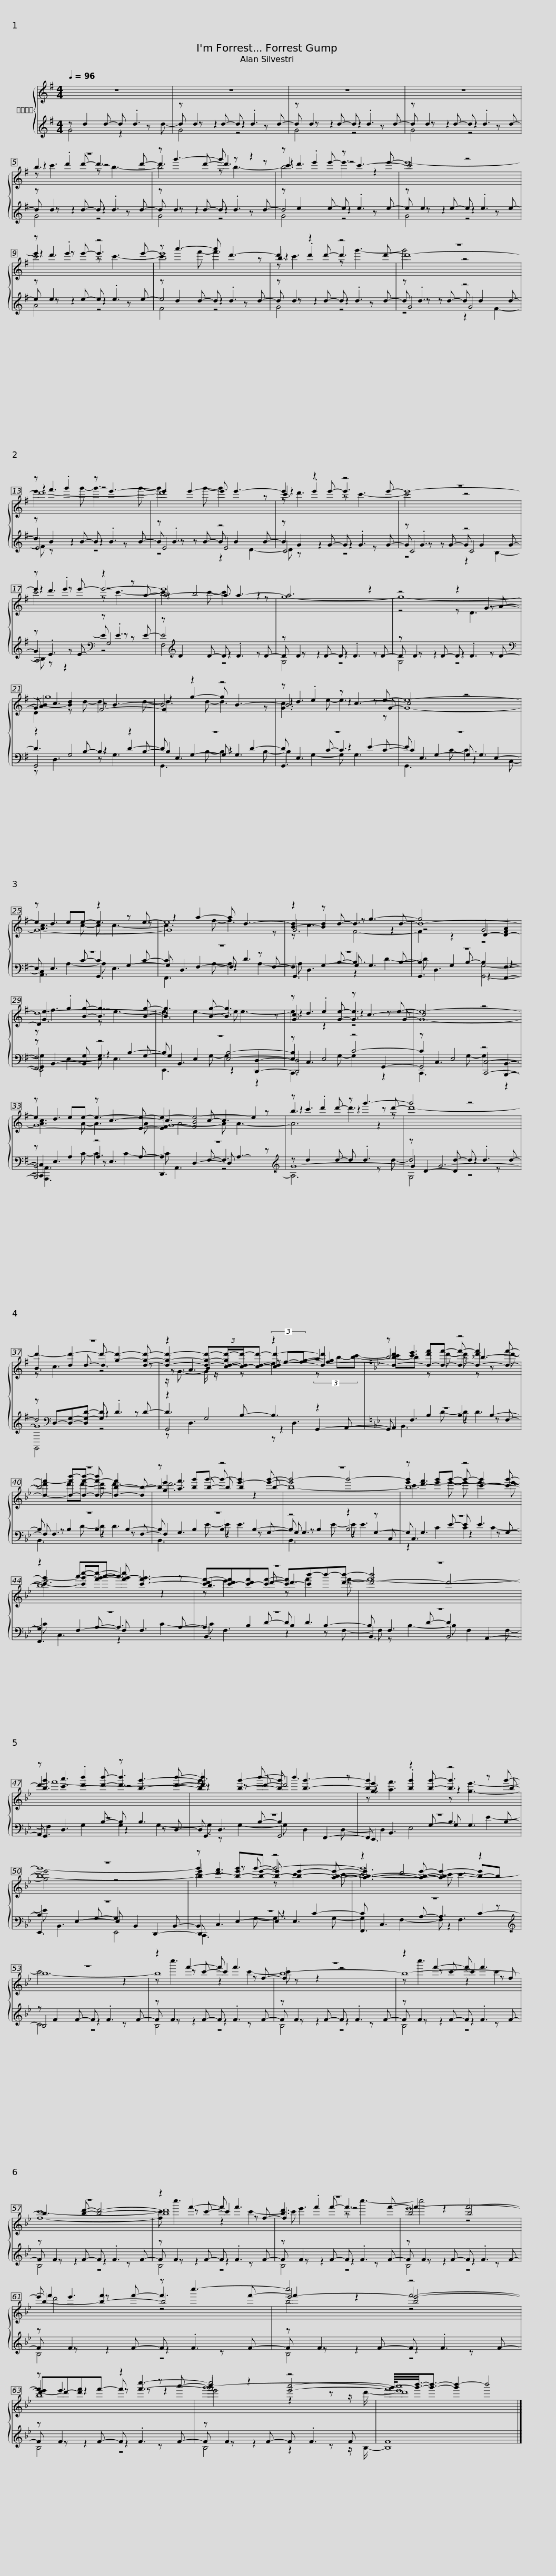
X:1
%%score { ( 1 5 6 7 ) | ( 2 3 4 8 ) }
L:1/8
Q:1/4=96
M:4/4
I:linebreak $
K:G
V:1 treble
V:5 treble
V:6 treble
V:7 treble
V:2 treble
V:3 treble
V:4 treble
V:8 treble
V:1
 z8 | z8 | z8 | z8 |$ z8 | %5
 z g'3- g' z z2 | z d'3 z c'3- |$ c'4 z4 | z d'3 z4 | z a'3- a' d'3- |$ %10
 d'2 z2 z4 | z8 | z f'3 z e'3- |$ e'2 e'2- e' e'3- | e'2 z2 z4 | %15
 z8 |$ z d'3 z2 z a- | a4- a a3- | a6 z2 |$ z4 z2 G2- | %20
 G c3 F4- | F2 z2 z4 |$ z d3 z c3- | c4 z4 | z d3 z2 z e- |$ %25
 e8 | z2 z d- d3 d- | d8- |$ d8- | d8 | %30
 z d3 z c3- |$ c4 z4 | z d3 z c3- | c3 c- c3 z |$ z c'3 z g'3- | %35
 g'4 z4 | z8 |$ z2 B2 z2 a2 |[K:Bb] z [c'e']3 z4 |$ z8 | %40
 z [af']3 z4 | z8 |$ z [d'f']3 z4 | z2 a'a'- a'3 z |$ z8 | %45
 z8 |$ z [c'a']3 z [bg']3- | [bg']2 [bg']2- [bg'] [bg']3- | [bg']2 z2 z4 |$ z8 | %50
 z [d'f']3 z4 | z2 d'4 z2 |$ z8 | z2 f'2- f' f'3 | z8 |$ %55
 z2 f'2- f' f'3 | z8 | z2 f'2- f' f'3 |$ z8 | e'8- | %60
 e' e'3 z c''3- |$ c''4 z4 | z e'3 z2 z a'- | a'2 z2 z4 |$ f'8 |] %65
V:2
 z d2 d- d .d3 | z d2 d- d .d3 | z d2 d- d .d3 | z d2 d- d .d3 |$ z d2 d- d .d3 | %5
 z d2 d- d .d3 | z e2 e- e .e3 |$ z e2 e- e .e3 | z e2 e- e .e3 | z d2 d- d .d3 |$ %10
 z d2 d- d .d3 | z .d3 z4 | z B2 B- B .B3 |$ z .B3 z4 | z G2 G- G .G3 | %15
 z .G3 z4 |$ z .E3[K:bass] z .E3 | z[K:treble] D2 D- D .D3 | z D2 D- D .D3 |$ z D2 D- D .D3[K:bass] | %20
 z2 G,4 z2 | z8 |$ z8 | z8 | z8 |$ %25
 z8 | z8 | z8 |$ z B,,2- [B,,G,] z4 | z8 | %30
 z C,3 z4 |$ z C,3 z4 | z E,3 z4 | z8[K:treble] |$ z d2 d- d .d3 | %35
 z D2- [Dd-] d .d3 | z[K:bass] D,-[D,G,]-[D,G,-D-] [G,D] .D3 |$ z2 G,4 z2 |[K:Bb] z8 |$ z8 | %40
 z8 | z4 z2 z C, |$ z8 | z8 |$ z8 | %45
 z8 |$ z8 | z8 | z8 |$ z8 | %50
 z8 | z8[K:treble] |$ z F2 F- F .F3 | z F2 F- F .F3 | z F2 F- F .F3 |$ %55
 z F2 F- F .F3 | z F2 F- F .F3 | z F2 F- F .F3 |$ z F2 F- F .F3 | z F2 F- F .F3 | %60
 z F2 F- F .F3 |$ z F2 F- F .F3 | z F2 F- F .F3 | z F2 F- F .F3 |$ F8 |] %65
V:3
 G4 z2 z d- | d z z2 z2 z d- | d z z2 z2 z d- | d z z2 z2 z d- |$ d z z2 z2 z d- | %5
 d z z2 z2 z d- | d4 z2 z e- |$ e z z2 z2 z e- | e z z2 z2 z e- | e4 z2 z d- |$ %10
 d z z2 z2 z d- | d z z d- d d2 d- | d2 z2 z2 z B- |$ B z z B- B B2 B- | B2 z2 z2 z G- | %15
 G z z G- G G2 G- |$ G2 z[K:bass] E- E z z E- | E4[K:treble] z2 z D- | D z z2 z2 z D- |$ D z z2 z2 z[K:bass] D- | %20
 D3 B,- B,3 B,- | B,2 G,2- G, G,3 |$ G,,3 C- C3 C- | C2 G,2- G, G,3 | A,,3 C- C2 G,2- |$ %25
 G, D,3 z2 z F,- | F,2 G,2- G, G,3 | G,,3 B,- B,2 z2 |$ E,,4 z2 B,2- | B, B,,3 z2 [D,,D,]2- | %30
 [D,,D,]4 C4- |$ C2 E,4 [B,,,B,,]2- | [B,,,B,,]4 z E,3 | D,,3 F,- F,3[K:treble] z |$ G8- | %35
 G2 G6- | G8[K:bass] |$ G,,4 z2 G,,2- |[K:Bb] G,, F,3 z2 z F,- |$ F, F,3 z2 z F,- | %40
 F,2 B,2 B,2 B,2- | B, z B,2 B,4 |$ C,3 E- E E3 | F,,3 A,- A,3 A,- |$ A,2 B,2 B,2 B,2- | %45
 B, F,3 B,,4 |$ G,,3 B,- B, B,3 | G,,3 B,- B,2 F,,2- | F,, B,,3 B,3 B,- |$ B,2 E,2- E, B,,2 B,,- | %50
 B,,2 E,2- E, E,3 | F,,3 A,- A,3[K:treble] z |$ B,4 z2 z F- | F z z2 z2 z F- | F z z2 z2 z F- |$ %55
 F z z2 z2 z F- | F z z2 z2 z F- | F z z2 z2 z F- |$ F z z2 z2 z F- | F z z2 z2 z F- | %60
 F z z2 z2 z F- |$ F z z2 z2 z F- | F z z2 z2 z F- | F z z2 z2 z F |$ x8 |] %65
V:4
 x8 | G4 z4 | G4 z4 | G4 z4 |$ G4 z4 | %5
 G4 z4 | G4 z4 |$ G4 z4 | A4 z4 | F4 z4 |$ %10
 G4 z4 | G4 G4 | E4 z4 |$ E4 E4 | C4 z4 | %15
 C4 C4 |$ A,4[K:bass] G,4 | F,4[K:treble] z4 | G,4 z4 |$ G,4 z4[K:bass] | %20
 G,,4 z2 D2- | D E,3 z2 D2- |$ D E,3 z2 E2- | E E,3 z2 E,2- | E, E,3 G,,3 C- |$ %25
 C2 F,2- F, D3 | G,,3 B,- B,3 B,- | B,2 G,2 z2 [F,,F,]2- |$ [F,,F,]4 G,3 G,- | G,2 E,2 [E,B,]4- | %30
 [E,B,]2 E,4 G,,2- |$ G,,4 [C,,C,]4- | [C,,C,]2 A,2 A,3 A,- | A,2 D,2- D,[K:treble] A,3- |$ A,6 z d- | %35
 d4 z2 z d- | d4[K:bass] z2 z D- |$ D3 B,- B,3 A,,- |[K:Bb] A,,2 B,2 B,2 B,2- |$ B, z B,2 B,2 B,2- | %40
 B, G,3 z2 z G,- | G, G,3 z2 G,2- |$ G, G,3 z2 z G,- | G,2 F,2- F, F,3 |$ B,,3 D- D D3 | %45
 B,,3 D- D2 A,,2- |$ A,, D,3 z2 z D,- | D, D,3 G,,4 | E,,3 G,- G, G,3 |$ E,,3 G,- G,2 D,,2- | %50
 D,, C,3 z2 C2- | C C,3 z2[K:treble] C2- |$ C4 z4 | B,4 z4 | B,4 z4 |$ %55
 B,4 z4 | B,4 z4 | B,4 z4 |$ B,4 z4 | B,4 z4 | %60
 B,4 z4 |$ B,4 z4 | B,4 z4 | B,4 z2 z z/ B,/- |$ B,8 |] %65
V:5
 x8 | x8 | x8 | x8 |$ z2 .d'2 z4 | %5
 x8 | z2 .e'2 z4 |$ x8 | z2 .e'2 z4 | x8 |$ %10
 z2 .d'2 z4 | x8 | z2 .g'2 z4 |$ x8 | z2 .e'2 z4 | %15
 x8 |$ z2 .e'2 z4 | z2 b4 z2 | x8 |$ z4 z2 z A- | %20
 [AB-]2 [Bd]2 z B3- | B4 z4 |$ z2 .e2 z2 z e- | e8- | e2 ee- e3 z |$ %25
 z2 a2- a d3- | [B-d]2 [Bd]2 z g3- | g4 D2- [D-FA]2 |$ D2 .g2 z4 | x8 | %30
 z2 .e2 z2 z e- |$ e8- | e2 ee- e3- [Ee]- | [EF-e-]2 [FBe-]4 e2 |$ z2 .d'2 z2 z d'- | %35
 d'8- | d'2- [dd'-]2 d'- [gd']2- [dgd']- |$ [dgd']2- (3:2:4[dgd']-[c-d-gd'-]/[c-dd'-]/[cdd']- [cd-d'-]2 [d-d']2 |[K:Bb] [d-d']2 [d-d'f'][df']- [df']- [d-d'f']2 [df']- |$ [df']2- [d-f'b'-][df'b']- [d-f'-b'] [d-b-f']2 [db-] | %40
 b2 [bg']g'- g'- [e'-g']2 [e'g']- | [e'g'-]4 g'4- |$ [e'g']2 [e'g']g'- g'- [c'-g']2 [c'g']- | [c'g']2- [c'g'-c''-][f'g'c'']- [f'g'-c''] [c'-f'-g']3 |$ [c'd'-f'-][c'-d'f'][c'-d'f'][c'f']- [c'-f'][c'b'-]b'-[d'b']- | %45
 [d'-b']4 d'4- |$ d'2 .[d'b']2 z4 | z2 z d'- d'4 | z2 .[bg']2 z2 z b- |$ b8- | %50
 [b-e']2 [b-e'g'][be']- [b-e'] [be']2- [abe']- | [a-b-e']3 [abe']- [ab-e'-]2 [b-e']b |$ x8 | z2 z c'- c'2 z f- | f2 z2 z4 |$ %55
 z2 z c'- c'2 z f | x8 | z2 z c'- c'2 z f- |$ f2 .f'2 z4 | b4 b4 | %60
 b2- [b-f']2 b4 |$ e'4- [be'-]4 | [d'-e']d'-[d'f']f'- f' z z2 | g'8- |$ g'/4-<[g'b']/4-[g'b']3/2- [g'b'-]2 b'4 |] %65
V:6
 x8 | x8 | x8 | x8 |$ b3 d'- d'3 d'- | %5
 d'3 d'- d'3 z | c'3 e'- e'3 e'- |$ e'8- | e'2 z e'- e'3 e'- | e'8 |$ %10
 b3 d'- d'3 d'- | d'8- | d'8- |$ d'8 | c'3 e'- e'3 e'- | %15
 e'8- |$ e'2 z e'- e'4- | e'8 | g8- |$ g8- | %20
 g8 | z2 g2- g B3- |$ B6 z G- | G8- | G8- |$ %25
 G8 | G6 z2 | z4 G4 |$ [Ge]3 [Bg]- [Bg]3 [Bg]- | [Bg]3 [Bg]- [Bg]3 z | %30
 [Gc]3 [Ge]- [Ge]3 G- |$ G8- | G8- | G8 |$ b3 d'- d'3 z | %35
 x8 | B3 d- d3 z |$ z A3 (3z f-[fg]- [fg]2 |[K:Bb] b4 z _b3- |$ b4 z4 | %40
 [ge']3 b- b b2 b- | b8- |$ b8- | b8 |$ b3 d'- d'3 z | %45
 x8 |$ [bg']3 [d'b']- [d'b']3 [d'b']- | [d'b']3 b'- b'3 z | [ge']3 [bg']- [bg']3 g'- |$ g'8- | %50
 g'2 z g'- g'4- | g'8 |$ b8- | b8 | b8- |$ %55
 b8- | b3 [bd']- [bd']4- | [bd']8 |$ [bd']3 f'- f'3 f'- | f'2 z2 f'4- | %60
 f'2 z f'- f'3 f'- |$ f'2 z2 f'4- | f'2 z2 z [f'c'']3- | [f'c'']4 [e'a']4- |$ [e'a']8 |] %65
V:7
 x8 | x8 | x8 | x8 |$ z c'3 z b3- | %5
 b4 z b3- | b6 z2 |$ x8 | c'4 z c'3- | c'3 f'- f'3 z |$ %10
 z c'3 z g'3- | g'4 z4 | e'3 g'- g'3 g'- |$ g'3 g'- g'3 z | z d'3 z c'3- | %15
 c'4 z4 |$ c'4 z c'3- | c'3 c'- c'3 z | x8 |$ z4 z D3 | %20
 D2 z d- d3 d- | d3 d- d3 z |$ [Gc]3 e- e3 z | x8 | [Ac]3 c- c c3- |$ %25
 c3 f- f3 z | z c3 F4- | F2 z2 z4 |$ z f3 z e3- | e2 e2- e e3- | %30
 e2 z2 z4 |$ x8 | [Ac]3 A- A3 A | A4- A A3- |$ A6 z2 | %35
 x8 | z c3 z4 |$ z/ G3/2- G/ z/ z e2 (3z b-[bc']- |[K:Bb] [b-c']b z d'- d' z z d'- |$ d'2 d'd'- d' d'3- | %40
 d'6 z2 | x8 |$ c'3 e'- e' e'2 e'- | e'6 z2 |$ z e'3 z f'2 f'- | %45
 f'8- |$ f'8- | f'8 | z [af']3 z [ge']3- |$ [ge']4 z4 | %50
 c'4 z c'2 c'- | c'4- c' c'3- |$ c'6 z2 | z c''3 z2 c'2- | c' z z2 z4 |$ %55
 z c''3 z2 c'2 | [fc']8- | [fc'] c''3 z2 c'2- |$ c' e'3 z c''3- | c''4 z4 | %60
 d'4 z4 |$ b4 z4 | b8 | e'4 z2 z z/ d'/- |$ d'8 |] %65
V:8
 x8 | x8 | x8 | x8 |$ x8 | %5
 x8 | x8 |$ x8 | x8 | x8 |$ %10
 x8 | z4 z2 F2- | F z z2 z4 |$ z4 z2 D2- | D z z2 z4 | %15
 z4 z2 B,2- |$ B, z z2[K:bass] z4 | x[K:treble] x7 | x8 |$ x7[K:bass] x | %20
 z D,3 z G,3 | G,,3 B,- B,3 B,- |$ B,2 G,2- G, G,3 | G,,3 C- C3 C,- | C,2 A,2- A, E,3 |$ %25
 F,,3 A,- A,2 A,2- | A, D,3 z2 D2- | D D,3 [G,,G,]4- |$ [G,,G,]2 E,2- E, E,3 | E,,3 G,- G,2 z2 | %30
 C,,3 G,- G,2 z2 |$ C,,3 G,- G,2 z2 | [A,,,A,,]3 C- C2 C2- | C A,,3 z4[K:treble] |$ x8 | %35
 G,4 z4 | G,,4[K:bass] z4 |$ z D,3 z D,3 |[K:Bb] B,,3 D- D D3 |$ B,,3 D- D D3 | %40
 B,,3 E- E E3 | B,,3 E- E E3 |$ z2 C2 C2 C2- | C C,3 z2 C2- |$ C F,3 z2 z F,- | %45
 F, z B,2- B, F,2 F,- |$ F,2 G,2 G,2 G,2- | G, z G,2- G, D,2 D,- | D,2 E,4 E2- |$ E B,,3 E,,4 | %50
 C,,3 G,- G,3 G,- | G,2 F,2- F, F,3[K:treble] |$ x8 | x8 | x8 |$ %55
 x8 | x8 | x8 |$ x8 | x8 | %60
 x8 |$ x8 | x8 | x8 |$ x8 |] %65
